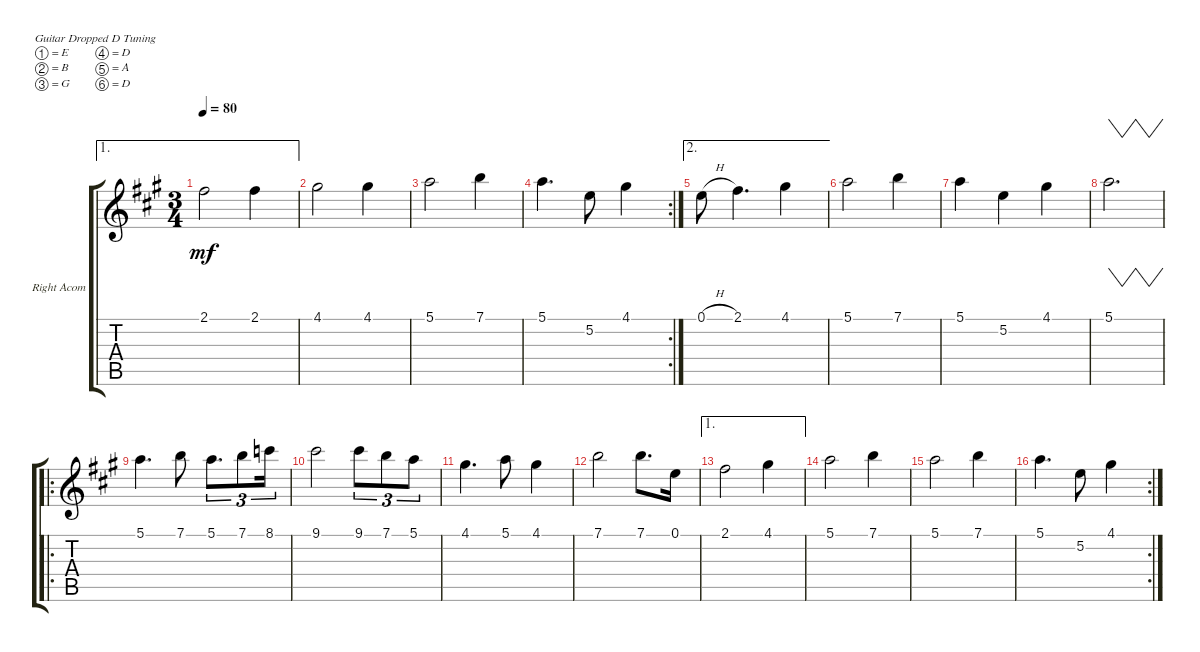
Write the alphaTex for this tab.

\bracketExtendMode groupsimilarinstruments
\firstSystemTrackNameOrientation horizontal
\otherSystemsTrackNameOrientation horizontal
\track ("Right Acomp." "Right Acom") {instrument acousticguitarnylon}
\staff {score tabs}
\tuning (E4 B3 G3 D3 A2 D2)
\ae 1
\ts (3 4)
\tempo 80
\clef g2
\ks a
2.1.2{dy mf} 2.1.4 |
4.1.2 4.1.4 |
5.1.2 7.1.4 |
\rc 2
5.1.4{d} 5.2.8 4.1.4 |
\ae 2
0.1{h}.8 2.1.4{d} 4.1.4 |
5.1.2 7.1.4 |
5.1.4 5.2.4 4.1.4 |
5.1.2{vw d} |
\ro
5.1.4{d} 7.1.8 5.1.8{d tu (3 2)} 7.1.8{tu (3 2)} 8.1.16{tu (3 2)} |
9.1.2 9.1.8{tu (3 2)} 7.1.8{tu (3 2)} 5.1.8{tu (3 2)} |
4.1.4{d} 5.1.8 4.1.4 |
7.1.2 7.1.8{d} 0.1.16 |
\ae 1
2.1.2 4.1.4 |
5.1.2 7.1.4 |
5.1.2 7.1.4 |
\rc 2
5.1.4{d} 5.2.8 4.1.4
